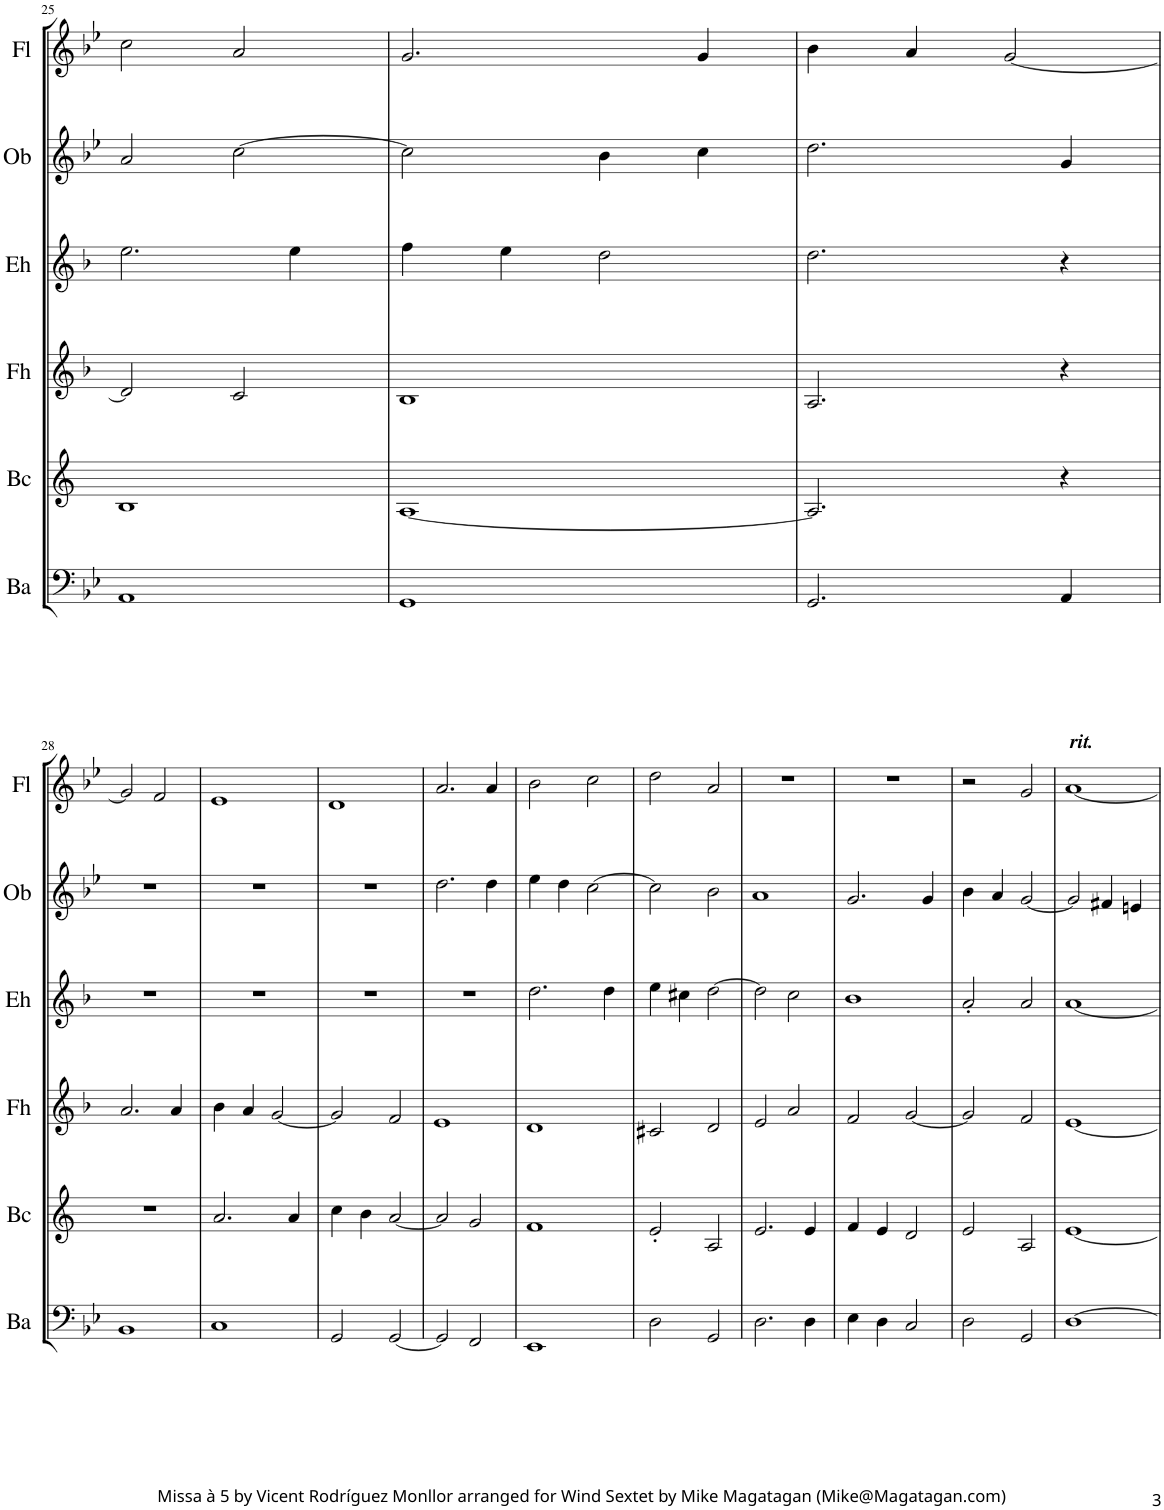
**kern	**kern	**kern	**kern	**kern	**kern
*part6	*part5	*part4	*part3	*part2	*part1
*staff6	*staff5	*staff4	*staff3	*staff2	*staff1
*I"Bassoon	*I"Bass Clarinet	*I"Horn in F	*I"English Horn	*I"Oboe	*I"Flute
*I'Ba	*I'Bc	*	*I'Eh	*I'Ob	*I'Fl
!!LO:PB:g=z
*clefF4	*clefG2	*clefG2	*clefG2	*clefG2	*clefG2
*	*Trd8c14	*Trd4c7	*Trd4c7	*	*
*k[b-e-]	*k[]	*k[b-]	*k[b-]	*k[b-e-]	*k[b-e-]
*M2/2	*M2/2	*M2/2	*M2/2	*M2/2	*M2/2
*met(c|)	*met(c|)	*met(c|)	*met(c|)	*met(c|)	*met(c|)
=25	=25	=25	=25	=25	=25
1AA	1B	2d/]	2.ee\	2a/	2cc\
.	.	2c/	.	[2cc\	2a/
.	.	.	4ee\	.	.
=26	=26	=26	=26	=26	=26
1GG	[1A	1B-	4ff\	2cc\]	2.g/
.	.	.	4ee\	.	.
.	.	.	2dd\	4b-\	.
.	.	.	.	4cc\	4g/
=27	=27	=27	=27	=27	=27
2.GG/	2.A/]	2.A/	2.dd\	2.dd\	4b-\
.	.	.	.	.	4a/
.	.	.	.	.	[2g/
4AA/	4r	4r	4r	4g/	.
!!LO:LB:g=z
=28	=28	=28	=28	=28	=28
1BB-	1r	2.a/	1r	1r	2g/]
.	.	.	.	.	2f/
.	.	4a/	.	.	.
=29	=29	=29	=29	=29	=29
1C	2.a/	4b-\	1r	1r	1e-
.	.	4a/	.	.	.
.	.	[2g/	.	.	.
.	4a/	.	.	.	.
=30	=30	=30	=30	=30	=30
2GG/	4cc\	2g/]	1r	1r	1d
.	4b\	.	.	.	.
[2GG/	[2a/	2f/	.	.	.
=31	=31	=31	=31	=31	=31
2GG/]	2a/]	1e	1r	2.dd\	2.a/
2FF/	2g/	.	.	.	.
.	.	.	.	4dd\	4a/
=32	=32	=32	=32	=32	=32
1EE-	1f	1d	2.dd\	4ee-\	2b-\
.	.	.	.	4dd\	.
.	.	.	.	[2cc\	2cc\
.	.	.	4dd\	.	.
=33	=33	=33	=33	=33	=33
2D\	2e'/	2c#X/	4ee\	2cc\]	2dd\
.	.	.	4cc#X\	.	.
2GG/	2A/	2d/	[2dd\	2b-\	2a/
=34	=34	=34	=34	=34	=34
2.D\	2.e/	2e/	2dd\]	1a	1r
.	.	2a/	2cc\	.	.
4D\	4e/	.	.	.	.
=35	=35	=35	=35	=35	=35
4E-\	4f/	2f/	1b-	2.g/	1r
4D\	4e/	.	.	.	.
2C/	2d/	[2g/	.	.	.
.	.	.	.	4g/	.
=36	=36	=36	=36	=36	=36
2D\	2e/	2g/]	2a'/	4b-\	2r
.	.	.	.	4a/	.
2GG/	2A/	2f/	2a/	[2g/	2g/
=37	=37	=37	=37	=37	=37
!	!	!	!	!	!LO:TX:a:Bi:t=rit.
[1D	[1e	[1e	[1a	2g/]	[1a
.	.	.	.	4f#X/	.
.	.	.	.	4en/	.
=	=	=	=	=	=
*-	*-	*-	*-	*-	*-
